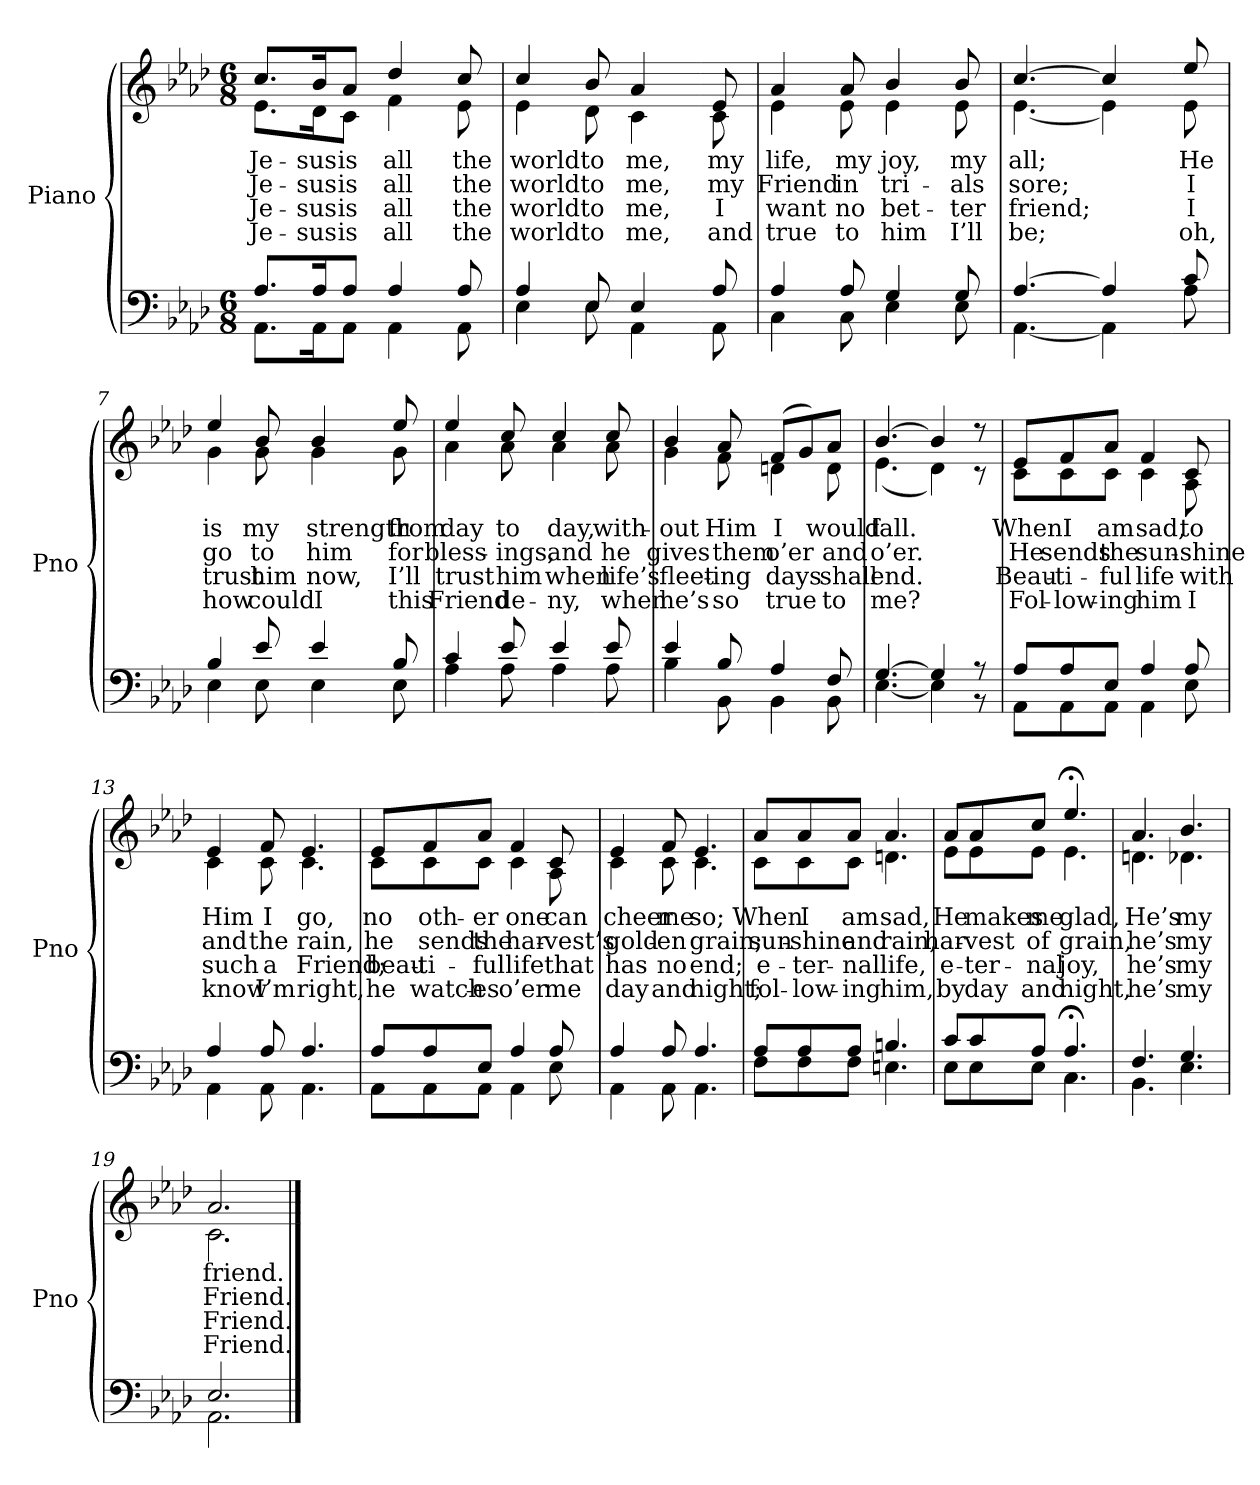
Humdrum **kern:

**kern	**kern	**text	**text	**text	**text
*part2	*part1	*part1	*part1	*part1	*part1
*staff2	*staff1	*staff1	*staff1	*staff1	*staff1
*I"Piano	*I"Piano	*	*	*	*
*I'Pno	*I'Pno	*	*	*	*
*clefF4	*clefG2	*	*	*	*
*k[b-e-a-d-]	*k[b-e-a-d-]	*	*	*	*
*M6/8	*M6/8	*	*	*	*
=1	=1	=1	=1	=1	=1
*^	*	*	*	*	*
!	!	!LO:TX:b:i:t=Verse	!	!	!	!
!	!	!	!LO:LY:b	!LO:LY:b	!LO:LY:b	!LO:LY:b
*	*	*^	*	*	*	*
8.A-/L	8.AA-\L	8.cc/L	8.e-\L	Je-	Je-	Je-	Je-
!	!	!	!	!LO:LY:b	!LO:LY:b	!LO:LY:b	!LO:LY:b
16A-/K	16AA-\K	16b-/K	16d-\K	-sus	-sus	-sus	-sus
!	!	!	!	!LO:LY:b	!LO:LY:b	!LO:LY:b	!LO:LY:b
8A-/J	8AA-\J	8a-/J	8c\J	is	is	is	is
!	!	!	!	!LO:LY:b	!LO:LY:b	!LO:LY:b	!LO:LY:b
4A-/	4AA-\	4dd-/	4f\	all	all	all	all
!	!	!	!	!LO:LY:b	!LO:LY:b	!LO:LY:b	!LO:LY:b
8A-/	8AA-\	8cc/	8e-\	the	the	the	the
=2	=2	=2	=2	=2	=2	=2	=2
!	!	!	!	!LO:LY:b	!LO:LY:b	!LO:LY:b	!LO:LY:b
4A-/	4E-\	4cc/	4e-\	world	world	world	world
!	!	!	!	!LO:LY:b	!LO:LY:b	!LO:LY:b	!LO:LY:b
8E-/	8E-\	8b-/	8d-\	to	to	to	to
!	!	!	!	!LO:LY:b	!LO:LY:b	!LO:LY:b	!LO:LY:b
4E-/	4AA-\	4a-/	4c\	me,	me,	me,	me,
!!LO:LB:g=z	!!
=3-	=3-	=3-	=3-	=3-	=3-	=3-	=3-
!	!	!	!	!LO:LY:b	!LO:LY:b	!LO:LY:b	!LO:LY:b
8A-/	8AA-\	8e-/	8c\	my	my	I	and
=4	=4	=4	=4	=4	=4	=4	=4
!	!	!	!	!LO:LY:b	!LO:LY:b	!LO:LY:b	!LO:LY:b
4A-/	4C\	4a-/	4e-\	life,	Friend	want	true
!	!	!	!	!LO:LY:b	!LO:LY:b	!LO:LY:b	!LO:LY:b
8A-/	8C\	8a-/	8e-\	my	in	no	to
!	!	!	!	!LO:LY:b	!LO:LY:b	!LO:LY:b	!LO:LY:b
4G/	4E-\	4b-/	4e-\	joy,	tri-	bet-	him
!	!	!	!	!LO:LY:b	!LO:LY:b	!LO:LY:b	!LO:LY:b
8G/	8E-\	8b-/	8e-\	my	-als	-ter	I’ll
=5	=5	=5	=5	=5	=5	=5	=5
!	!	!	!	!LO:LY:b	!LO:LY:b	!LO:LY:b	!LO:LY:b
[4.A-/	[4.AA-\	[4.cc/	[4.e-\	all;	sore;	friend;	be;
4A-/]	4AA-\]	4cc/]	4e-\]	.	.	.	.
!!LO:LB:g=z	!!
=6-	=6-	=6-	=6-	=6-	=6-	=6-	=6-
!	!	!	!	!LO:LY:b	!LO:LY:b	!LO:LY:b	!LO:LY:b
8c/	8A-\	8ee-/	8e-\	He	I	I	oh,
=7	=7	=7	=7	=7	=7	=7	=7
!	!	!	!	!LO:LY:b	!LO:LY:b	!LO:LY:b	!LO:LY:b
4B-/	4E-\	4ee-/	4g\	is	go	trust	how
!	!	!	!	!LO:LY:b	!LO:LY:b	!LO:LY:b	!LO:LY:b
8e-/	8E-\	8b-/	8g\	my	to	him	could
!	!	!	!	!LO:LY:b	!LO:LY:b	!LO:LY:b	!LO:LY:b
4e-/	4E-\	4b-/	4g\	strength	him	now,	I
!	!	!	!	!LO:LY:b	!LO:LY:b	!LO:LY:b	!LO:LY:b
8B-/	8E-\	8ee-/	8g\	from	for	I’ll	this
=8	=8	=8	=8	=8	=8	=8	=8
!	!	!	!	!LO:LY:b	!LO:LY:b	!LO:LY:b	!LO:LY:b
4c/	4A-\	4ee-/	4a-\	day	bless-	trust	Friend
!	!	!	!	!LO:LY:b	!LO:LY:b	!LO:LY:b	!LO:LY:b
8e-/	8A-\	8cc/	8a-\	to	-ings,	him	de-
!	!	!	!	!LO:LY:b	!LO:LY:b	!LO:LY:b	!LO:LY:b
4e-/	4A-\	4cc/	4a-\	day,	and	when	-ny,
=9-	=9-	=9-	=9-	=9-	=9-	=9-	=9-
!	!	!	!	!LO:LY:b	!LO:LY:b	!LO:LY:b	!LO:LY:b
8e-/	8A-\	8cc/	8a-\	with-	he	life’s	when
=10	=10	=10	=10	=10	=10	=10	=10
!	!	!	!	!LO:LY:b	!LO:LY:b	!LO:LY:b	!LO:LY:b
4e-/	4B-\	4b-/	4g\	-out	gives	fleet-	he’s
!	!	!	!	!LO:LY:b	!LO:LY:b	!LO:LY:b	!LO:LY:b
8B-/	8BB-\	8a-/	8f\	Him	them	-ing	so
!	!	!	!	!LO:LY:b	!LO:LY:b	!LO:LY:b	!LO:LY:b
4A-/	4BB-\	(>8f/L	4dn\	I	o’er	days	true
.	.	8g/)	.	.	.	.	.
!	!	!	!	!LO:LY:b	!LO:LY:b	!LO:LY:b	!LO:LY:b
8F/	8BB-\	8a-/J	8d\	would	and	shall	to
=11	=11	=11	=11	=11	=11	=11	=11
!	!	!	!	!LO:LY:b	!LO:LY:b	!LO:LY:b	!LO:LY:b
[4.G/	[4.E-\	[4.b-/	(<4.e-\	fall.	o’er.	end.	me?
4G/]	4E-\]	4b-/]	4d-\)	.	.	.	.
8r	8r	8r	8r	.	.	.	.
!!LO:LB:g=z	!!
=12	=12	=12	=12	=12	=12	=12	=12
!	!	!	!	!LO:LY:b	!LO:LY:b	!LO:LY:b	!LO:LY:b
8A-/L	8AA-\L	8e-/L	8c\L	When	He	Beau-	Fol-
!	!	!	!	!LO:LY:b	!LO:LY:b	!LO:LY:b	!LO:LY:b
8A-/	8AA-\	8f/	8c\	I	sends	-ti-	-low-
!	!	!	!	!LO:LY:b	!LO:LY:b	!LO:LY:b	!LO:LY:b
8E-/J	8AA-\J	8a-/J	8c\J	am	the	-ful	-ing
!	!	!	!	!LO:LY:b	!LO:LY:b	!LO:LY:b	!LO:LY:b
4A-/	4AA-\	4f/	4c\	sad,	sun-	life	him
!	!	!	!	!LO:LY:b	!LO:LY:b	!LO:LY:b	!LO:LY:b
8A-/	8E-\	8c/	8A-\	to	-shine	with	I
=13	=13	=13	=13	=13	=13	=13	=13
!	!	!	!	!LO:LY:b	!LO:LY:b	!LO:LY:b	!LO:LY:b
4A-/	4AA-\	4e-/	4c\	Him	and	such	know
!	!	!	!	!LO:LY:b	!LO:LY:b	!LO:LY:b	!LO:LY:b
8A-/	8AA-\	8f/	8c\	I	the	a	I’m
!	!	!	!	!LO:LY:b	!LO:LY:b	!LO:LY:b	!LO:LY:b
4.A-/	4.AA-\	4.e-/	4.c\	go,	rain,	Friend;	right,
!!LO:LB:g=z	!!
=14	=14	=14	=14	=14	=14	=14	=14
!	!	!	!	!LO:LY:b	!LO:LY:b	!LO:LY:b	!LO:LY:b
8A-/L	8AA-\L	8e-/L	8c\L	no	he	beau-	he
!	!	!	!	!LO:LY:b	!LO:LY:b	!LO:LY:b	!LO:LY:b
8A-/	8AA-\	8f/	8c\	oth-	sends	-ti-	watch-
!	!	!	!	!LO:LY:b	!LO:LY:b	!LO:LY:b	!LO:LY:b
8E-/J	8AA-\J	8a-/J	8c\J	-er	the	-ful	-es
!	!	!	!	!LO:LY:b	!LO:LY:b	!LO:LY:b	!LO:LY:b
4A-/	4AA-\	4f/	4c\	one	har-	life	o’er
!	!	!	!	!LO:LY:b	!LO:LY:b	!LO:LY:b	!LO:LY:b
8A-/	8E-\	8c/	8A-\	can	-vest’s	that	me
=15	=15	=15	=15	=15	=15	=15	=15
!	!	!	!	!LO:LY:b	!LO:LY:b	!LO:LY:b	!LO:LY:b
4A-/	4AA-\	4e-/	4c\	cheer	gold-	has	day
!	!	!	!	!LO:LY:b	!LO:LY:b	!LO:LY:b	!LO:LY:b
8A-/	8AA-\	8f/	8c\	me	-en	no	and
!	!	!	!	!LO:LY:b	!LO:LY:b	!LO:LY:b	!LO:LY:b
4.A-/	4.AA-\	4.e-/	4.c\	so;	grain;	end;	night;
=16	=16	=16	=16	=16	=16	=16	=16
!	!	!	!	!LO:LY:b	!LO:LY:b	!LO:LY:b	!LO:LY:b
8A-/L	8F\L	8a-/L	8c\L	When	sun-	e-	fol-
!	!	!	!	!LO:LY:b	!LO:LY:b	!LO:LY:b	!LO:LY:b
8A-/	8F\	8a-/	8c\	I	-shine	-ter-	-low-
!	!	!	!	!LO:LY:b	!LO:LY:b	!LO:LY:b	!LO:LY:b
8A-/J	8F\J	8a-/J	8c\J	am	and	-nal	-ing
!	!	!	!	!LO:LY:b	!LO:LY:b	!LO:LY:b	!LO:LY:b
4.Bn/	4.En\	4.a-/	4.dn\	sad,	rain,	life,	him,
=17	=17	=17	=17	=17	=17	=17	=17
!	!	!	!	!LO:LY:b	!LO:LY:b	!LO:LY:b	!LO:LY:b
8c/L	8E-\L	8a-/L	8e-\L	He	har-	e-	by
!	!	!	!	!LO:LY:b	!LO:LY:b	!LO:LY:b	!LO:LY:b
8c/	8E-\	8a-/	8e-\	makes	-vest	-ter-	day
!	!	!	!	!LO:LY:b	!LO:LY:b	!LO:LY:b	!LO:LY:b
8A-/J	8E-\J	8cc/J	8e-\J	me	of	-nal	and
!	!	!	!	!LO:LY:b	!LO:LY:b	!LO:LY:b	!LO:LY:b
4.A-;/	4.C\	4.ee-;</	4.e-\	glad,	grain,	joy,	night,
!!LO:LB:g=z	!!
=18	=18	=18	=18	=18	=18	=18	=18
!	!	!	!	!LO:LY:b	!LO:LY:b	!LO:LY:b	!LO:LY:b
4.F/	4.BB-\	4.a-/	4.dn\	He’s	he’s	he’s	he’s
!	!	!	!	!LO:LY:b	!LO:LY:b	!LO:LY:b	!LO:LY:b
4.G/	4.E-\	4.b-/	4.d-X\	my	my	my	my
=19	=19	=19	=19	=19	=19	=19	=19
!	!	!	!	!LO:LY:b	!LO:LY:b	!LO:LY:b	!LO:LY:b
2.E-/	2.AA-\	2.a-/	2.c\	friend.	Friend.	Friend.	Friend.
*v	*v	*	*	*	*	*	*
*	*v	*v	*	*	*	*
==	==	==	==	==	==
*-	*-	*-	*-	*-	*-
